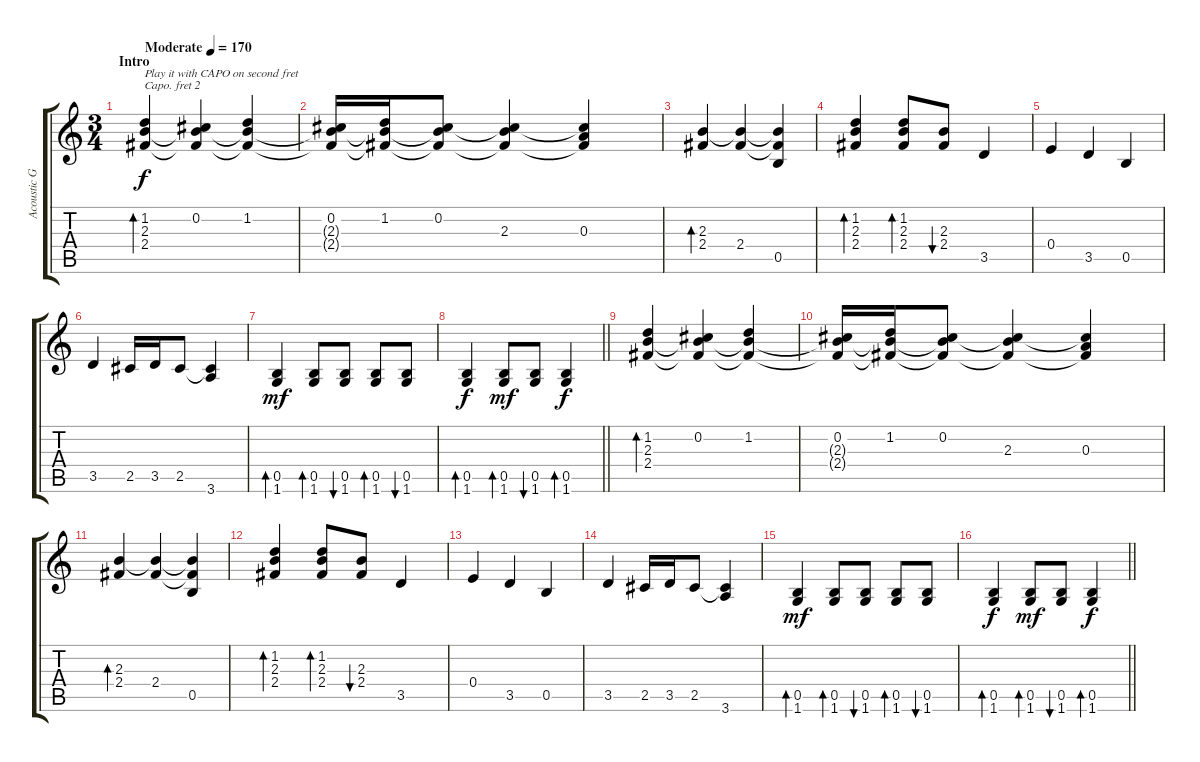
\track ("Acoustic Guitar" "Acoustic G") {instrument acousticguitarsteel}
\staff {score tabs}
\capo 2
\tuning (E4 B3 G3 D3 A2 E2) {hide}
\ts (3 4)
\section ("" "Intro")
\tempo (170 "Moderate")
\clef g2
\ks c
(1.2 2.3 2.4).4{bd 240 txt "Play it with CAPO on second fret " dy f instrument acousticguitarsteel} (0.2 2.3{t} 2.4{t}).4 (1.2 2.3{t} 2.4{t}).4 |
(0.2 2.3{t} 2.4{t}).16 (1.2 2.3{t} 2.4{t}).16 (0.2 2.3{t} 2.4{t}).8 (0.2{t} 2.3 2.4{t}).4 (0.2{t} 0.3 2.4{t}).4 |
(2.3 2.4).4{bd 240} (2.3{t} 2.4).4 (2.3{t} 2.4{t} 0.5).4 |
(1.2 2.3 2.4).4{bd 120} (1.2 2.3 2.4).8{bd 60} (2.3 2.4).8{bu 60} 3.5.4 |
0.4.4 3.5.4 0.5.4 |
3.5.4 2.5.16 3.5.16 2.5.8 (2.5{t} 3.6).4 |
(0.5 1.6).4{bd 120 dy mf} (0.5 1.6).8{bd 60} (0.5 1.6).8{bu 60} (0.5 1.6).8{bd 60} (0.5 1.6).8{bu 60} |
\barLineRight lightlight
(0.5 1.6).4{bd 240 dy f} (0.5 1.6).8{bd 60 dy mf} (0.5 1.6).8{bu 60} (0.5 1.6).4{bd 120 dy f} |
(1.2 2.3 2.4).4{bd 240} (0.2 2.3{t} 2.4{t}).4 (1.2 2.3{t} 2.4{t}).4 |
(0.2 2.3{t} 2.4{t}).16 (1.2 2.3{t} 2.4{t}).16 (0.2 2.3{t} 2.4{t}).8 (0.2{t} 2.3 2.4{t}).4 (0.2{t} 0.3 2.4{t}).4 |
(2.3 2.4).4{bd 240} (2.3{t} 2.4).4 (2.3{t} 2.4{t} 0.5).4 |
(1.2 2.3 2.4).4{bd 120} (1.2 2.3 2.4).8{bd 60} (2.3 2.4).8{bu 60} 3.5.4 |
0.4.4 3.5.4 0.5.4 |
3.5.4 2.5.16 3.5.16 2.5.8 (2.5{t} 3.6).4 |
(0.5 1.6).4{bd 120 dy mf} (0.5 1.6).8{bd 60} (0.5 1.6).8{bu 60} (0.5 1.6).8{bd 60} (0.5 1.6).8{bu 60} |
\barLineRight lightlight
(0.5 1.6).4{bd 240 dy f} (0.5 1.6).8{bd 60 dy mf} (0.5 1.6).8{bu 60} (0.5 1.6).4{bd 120 dy f}
